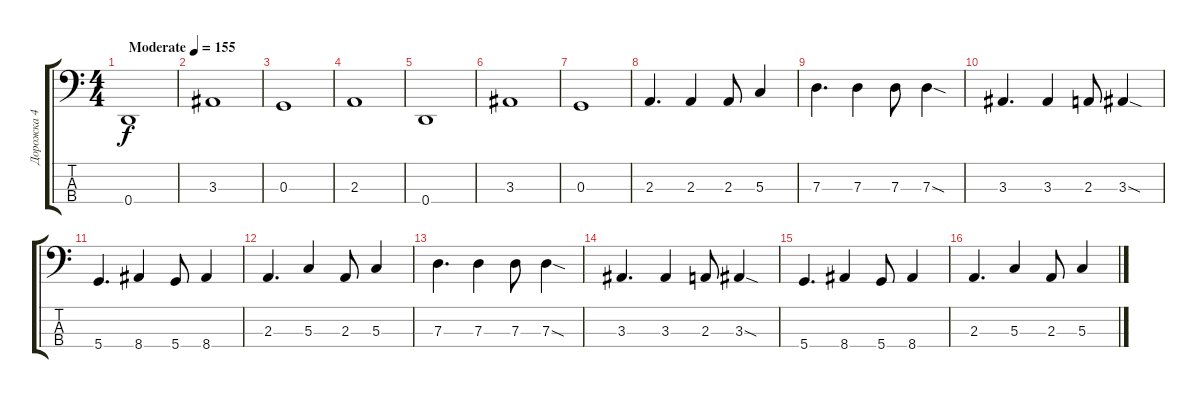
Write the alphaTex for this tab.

\track ("Дорожка 4" "Дорожка 4") {instrument electricbasspick}
\staff {score tabs}
\tuning (F2 C2 G1 D1) {hide}
\ts (4 4)
\tempo (155 "Moderate")
\clef f4
\ks c
0.4.1{dy f instrument electricbasspick} |
3.3.1 |
0.3.1 |
2.3.1 |
0.4.1 |
3.3.1 |
0.3.1 |
2.3.4{d} 2.3.4 2.3.8 5.3.4 |
7.3.4{d} 7.3.4 7.3.8 7.3{sod}.4 |
3.3.4{d} 3.3.4 2.3.8 3.3{sod}.4 |
5.4.4{d} 8.4.4 5.4.8 8.4.4 |
2.3.4{d} 5.3.4 2.3.8 5.3.4 |
7.3.4{d} 7.3.4 7.3.8 7.3{sod}.4 |
3.3.4{d} 3.3.4 2.3.8 3.3{sod}.4 |
5.4.4{d} 8.4.4 5.4.8 8.4.4 |
2.3.4{d} 5.3.4 2.3.8 5.3.4
